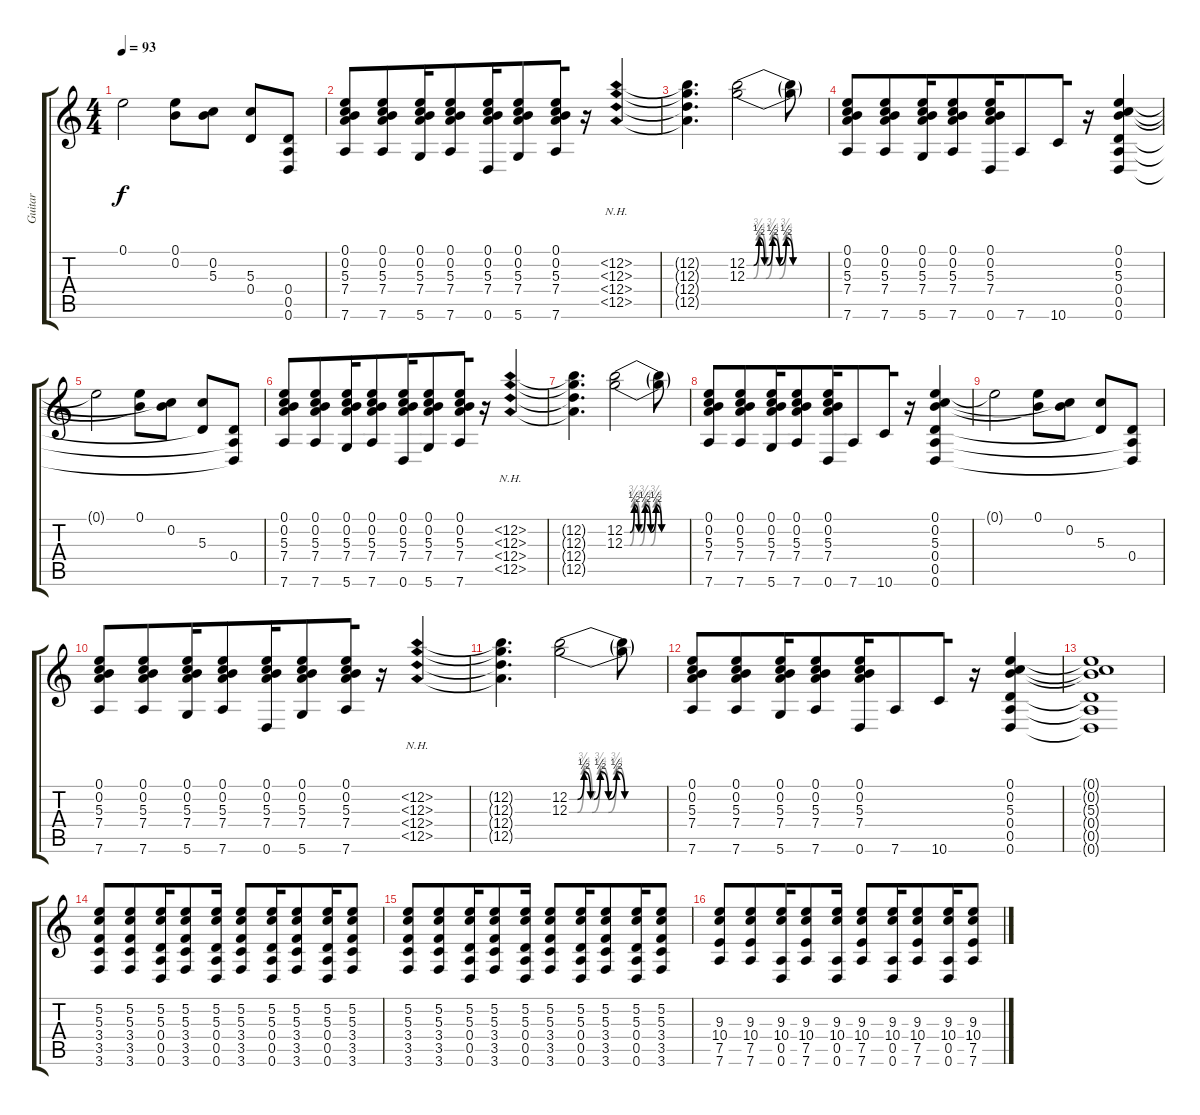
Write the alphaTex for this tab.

\track ("Guitar" "Guitar") {instrument overdrivenguitar}
\staff {score tabs}
\tuning (E4 B3 G3 D3 A2 D2) {hide}
\ts (4 4)
\tempo 93
\clef g2
\ks aminor
0.1{t}.2{dy f beam merge} (0.1 0.2{t}).8 (0.2 5.3{t}).8 (5.3 0.4{t}).8{beam merge} (0.4 0.5{t} 0.6{t}).8 |
(0.1 0.2 5.3 7.4 7.6).8{beam merge} (0.1 0.2 5.3 7.4 7.6).8{beam merge} (0.1 0.2 5.3 7.4 5.6).16{beam merge} (0.1 0.2 5.3 7.4 7.6).8{beam merge} (0.1 0.2 5.3 7.4 0.6).16{beam merge} (0.1 0.2 5.3 7.4 5.6).8{beam merge} (0.1 0.2 5.3 7.4 7.6).16{beam merge} r.16 (12.2{nh} 12.3{nh} 12.4{nh} 12.5{nh}).4 |
(12.2{t} 12.3{t} 12.4{t} 12.5{t}).4{d beam merge} (12.2{be (custom 0 0 5 0 9 2 13 0 15 0 19 2 24 0 29 2 34 0 60 0)} 12.3{be (custom 0 0 5 0 9 3 14 0 19 3 24 0 29 3 34 0 60 0)}).2 (12.2{t} 12.3{t}).8 |
(0.1 0.2 5.3 7.4 7.6).8{beam merge} (0.1 0.2 5.3 7.4 7.6).8{beam merge} (0.1 0.2 5.3 7.4 5.6).16{beam merge} (0.1 0.2 5.3 7.4 7.6).8{beam merge} (0.1 0.2 5.3 7.4 0.6).16{beam merge} 7.6.8 10.6.16{beam merge} r.16 (0.1 0.2 5.3 0.4 0.5 0.6).4 |
0.1{t}.2{beam merge} (0.1 0.2{t}).8 (0.2 5.3{t}).8 (5.3 0.4{t}).8{beam merge} (0.4 0.5{t} 0.6{t}).8 |
(0.1 0.2 5.3 7.4 7.6).8{instrument overdrivenguitar beam merge} (0.1 0.2 5.3 7.4 7.6).8{beam merge} (0.1 0.2 5.3 7.4 5.6).16{beam merge} (0.1 0.2 5.3 7.4 7.6).8{beam merge} (0.1 0.2 5.3 7.4 0.6).16{beam merge} (0.1 0.2 5.3 7.4 5.6).8{beam merge} (0.1 0.2 5.3 7.4 7.6).16{beam merge} r.16 (12.2{nh} 12.3{nh} 12.4{nh} 12.5{nh}).4 |
(12.2{t} 12.3{t} 12.4{t} 12.5{t}).4{d beam merge} (12.2{be (custom 0 0 5 0 9 2 13 0 15 0 19 2 24 0 29 2 34 0 60 0)} 12.3{be (custom 0 0 5 0 9 3 14 0 19 3 24 0 29 3 34 0 60 0)}).2 (12.2{t} 12.3{t}).8 |
(0.1 0.2 5.3 7.4 7.6).8{beam merge} (0.1 0.2 5.3 7.4 7.6).8{beam merge} (0.1 0.2 5.3 7.4 5.6).16{beam merge} (0.1 0.2 5.3 7.4 7.6).8{beam merge} (0.1 0.2 5.3 7.4 0.6).16{beam merge} 7.6.8 10.6.16{beam merge} r.16 (0.1 0.2 5.3 0.4 0.5 0.6).4 |
0.1{t}.2{beam merge} (0.1 0.2{t}).8 (0.2 5.3{t}).8 (5.3 0.4{t}).8{beam merge} (0.4 0.5{t} 0.6{t}).8 |
(0.1 0.2 5.3 7.4 7.6).8{beam merge} (0.1 0.2 5.3 7.4 7.6).8{beam merge} (0.1 0.2 5.3 7.4 5.6).16{beam merge} (0.1 0.2 5.3 7.4 7.6).8{beam merge} (0.1 0.2 5.3 7.4 0.6).16{beam merge} (0.1 0.2 5.3 7.4 5.6).8{beam merge} (0.1 0.2 5.3 7.4 7.6).16{beam merge} r.16 (12.2{nh} 12.3{nh} 12.4{nh} 12.5{nh}).4 |
(12.2{t} 12.3{t} 12.4{t} 12.5{t}).4{d beam merge} (12.2{be (custom 0 0 5 0 9 2 13 0 15 0 19 2 24 0 29 2 34 0 60 0)} 12.3{be (custom 0 0 5 0 9 3 14 0 19 3 24 0 29 3 34 0 60 0)}).2 (12.2{t} 12.3{t}).8 |
(0.1 0.2 5.3 7.4 7.6).8{beam merge} (0.1 0.2 5.3 7.4 7.6).8{beam merge} (0.1 0.2 5.3 7.4 5.6).16{beam merge} (0.1 0.2 5.3 7.4 7.6).8{beam merge} (0.1 0.2 5.3 7.4 0.6).16{beam merge} 7.6.8 10.6.16{beam merge} r.16 (0.1 0.2 5.3 0.4 0.5 0.6).4 |
(0.1{t} 0.2{t} 5.3{t} 0.4{t} 0.5{t} 0.6{t}).1 |
(5.2 5.3 3.4 3.5 3.6).8 (5.2 5.3 3.4 3.5 3.6).8{beam merge} (5.2 5.3 0.4 0.5 0.6).16 (5.2 5.3 3.4 3.5 3.6).8{beam merge} (5.2 5.3 0.4 0.5 0.6).16 (5.2 5.3 3.4 3.5 3.6).8{beam merge} (5.2 5.3 0.4 0.5 0.6).16 (5.2 5.3 3.4 3.5 3.6).8{beam merge} (5.2 5.3 0.4 0.5 0.6).16 (5.2 5.3 3.4 3.5 3.6).8 |
(5.2 5.3 3.4 3.5 3.6).8 (5.2 5.3 3.4 3.5 3.6).8{beam merge} (5.2 5.3 0.4 0.5 0.6).16 (5.2 5.3 3.4 3.5 3.6).8{beam merge} (5.2 5.3 0.4 0.5 0.6).16 (5.2 5.3 3.4 3.5 3.6).8{beam merge} (5.2 5.3 0.4 0.5 0.6).16 (5.2 5.3 3.4 3.5 3.6).8{beam merge} (5.2 5.3 0.4 0.5 0.6).16 (5.2 5.3 3.4 3.5 3.6).8 |
(9.3 10.4 7.5 7.6).8 (9.3 10.4 7.5 7.6).8{beam merge} (9.3 10.4 0.5 0.6).16 (9.3 10.4 7.5 7.6).8{beam merge} (9.3 10.4 0.5 0.6).16 (9.3 10.4 7.5 7.6).8{beam merge} (9.3 10.4 0.5 0.6).16 (9.3 10.4 7.5 7.6).8{beam merge} (9.3 10.4 0.5 0.6).16 (9.3 10.4 7.5 7.6).8
